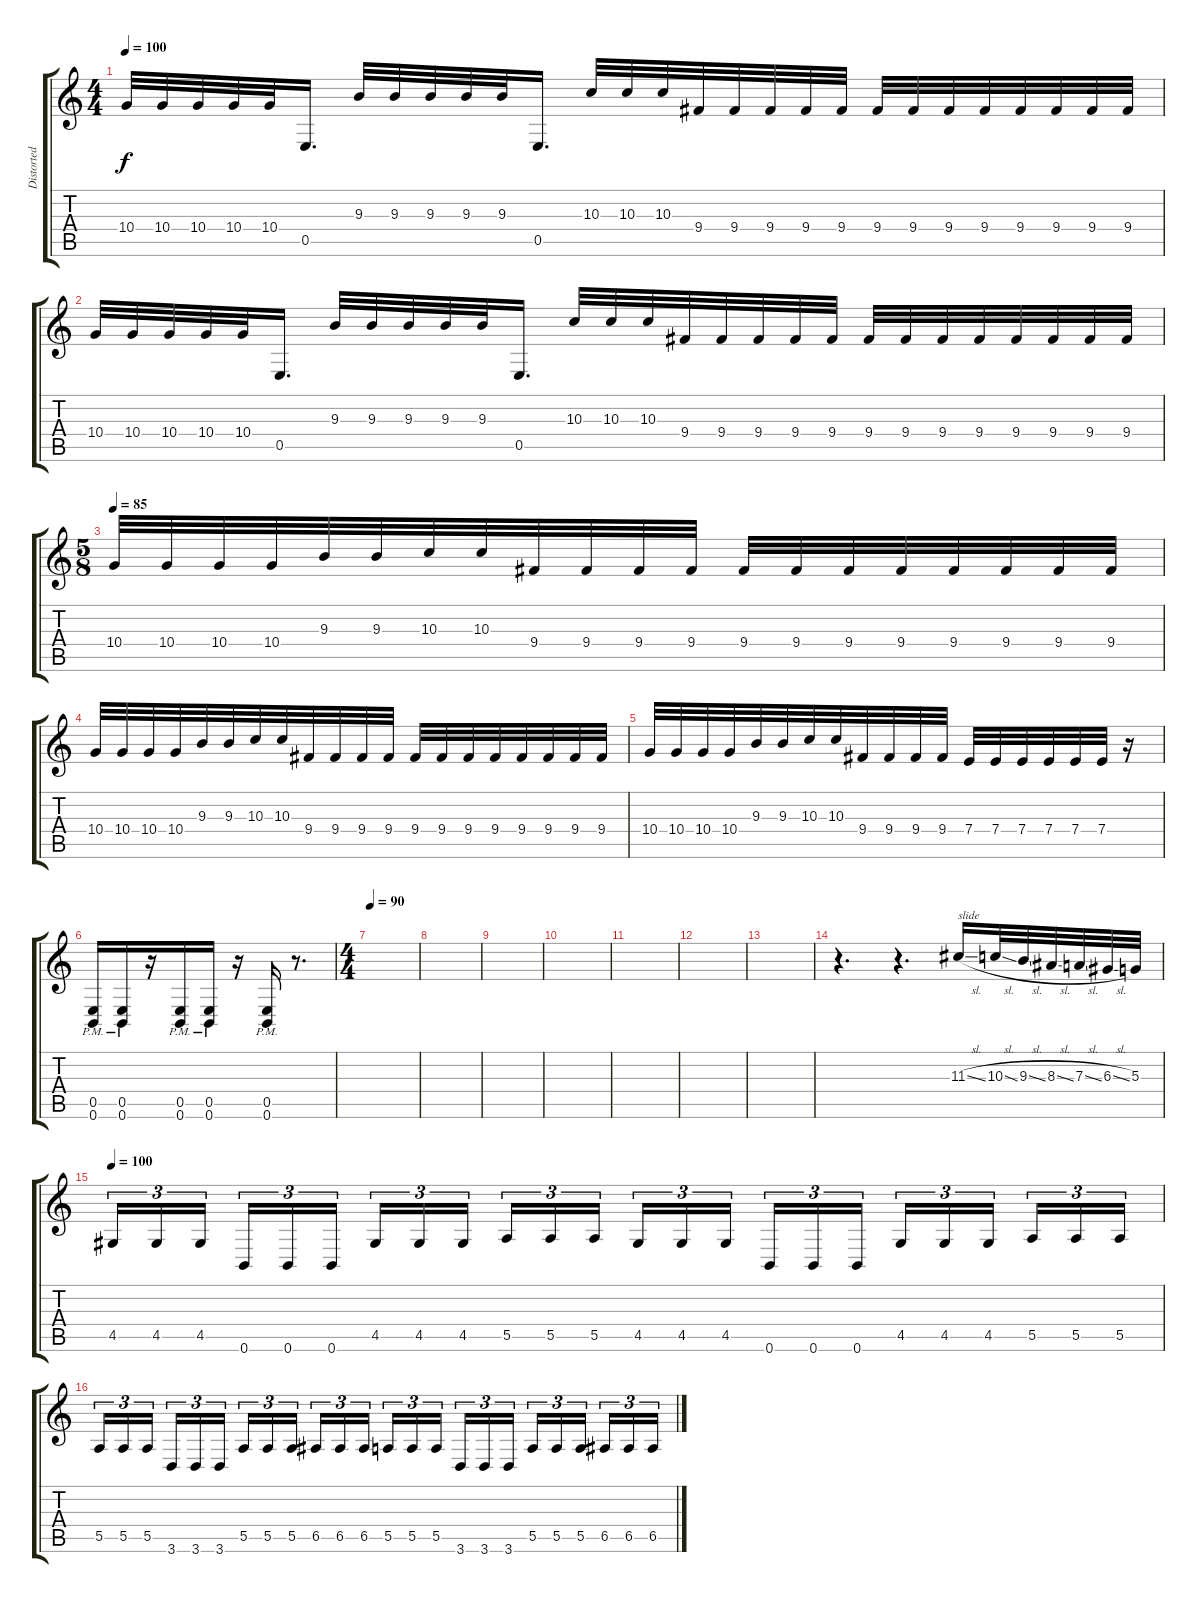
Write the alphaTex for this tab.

\track ("Distorted Guitar 1" "Distorted ") {instrument distortionguitar}
\staff {score tabs}
\tuning (B3 Gb3 D3 A2 E2 B1) {hide}
\ts (4 4)
\tempo 100
\clef g2
\ks c
10.4.32{dy f} 10.4.32 10.4.32 10.4.32 10.4.32 0.5.16{d} 9.3.32 9.3.32 9.3.32 9.3.32 9.3.32 0.5.16{d} 10.3.32 10.3.32 10.3.32 9.4.32 9.4.32 9.4.32 9.4.32 9.4.32 9.4.32 9.4.32 9.4.32 9.4.32 9.4.32 9.4.32 9.4.32 9.4.32 |
10.4.32 10.4.32 10.4.32 10.4.32 10.4.32 0.5.16{d} 9.3.32 9.3.32 9.3.32 9.3.32 9.3.32 0.5.16{d} 10.3.32 10.3.32 10.3.32 9.4.32 9.4.32 9.4.32 9.4.32 9.4.32 9.4.32 9.4.32 9.4.32 9.4.32 9.4.32 9.4.32 9.4.32 9.4.32 |
\ts (5 8)
\tempo 85
10.4.32 10.4.32 10.4.32 10.4.32 9.3.32 9.3.32 10.3.32 10.3.32 9.4.32 9.4.32 9.4.32 9.4.32 9.4.32 9.4.32 9.4.32 9.4.32 9.4.32 9.4.32 9.4.32 9.4.32 |
10.4.32 10.4.32 10.4.32 10.4.32 9.3.32 9.3.32 10.3.32 10.3.32 9.4.32 9.4.32 9.4.32 9.4.32 9.4.32 9.4.32 9.4.32 9.4.32 9.4.32 9.4.32 9.4.32 9.4.32 |
10.4.32 10.4.32 10.4.32 10.4.32 9.3.32 9.3.32 10.3.32 10.3.32 9.4.32 9.4.32 9.4.32 9.4.32 7.4.32 7.4.32 7.4.32 7.4.32 7.4.32 7.4.32 r.16 |
(0.5{pm} 0.6{pm}).16 (0.5{pm} 0.6{pm}).16 r.16 (0.5{pm} 0.6{pm}).16 (0.5{pm} 0.6{pm}).16 r.16 (0.5{pm} 0.6{pm}).16 r.8{d} |
\ts (4 4)
\tempo 90
|
|
|
|
|
|
|
r.4{d} r.4{d} 11.3{sl}.16{txt "slide"} 10.3{sl}.32 9.3{sl}.32 8.3{sl}.32 7.3{sl}.32 6.3{sl}.32 5.3.32 |
\tempo 100
4.5.16{tu (3 2)} 4.5.16{tu (3 2)} 4.5.16{tu (3 2) beam splitsecondary} 0.6.16{tu (3 2)} 0.6.16{tu (3 2)} 0.6.16{tu (3 2)} 4.5.16{tu (3 2)} 4.5.16{tu (3 2)} 4.5.16{tu (3 2) beam splitsecondary} 5.5.16{tu (3 2)} 5.5.16{tu (3 2)} 5.5.16{tu (3 2)} 4.5.16{tu (3 2)} 4.5.16{tu (3 2)} 4.5.16{tu (3 2) beam splitsecondary} 0.6.16{tu (3 2)} 0.6.16{tu (3 2)} 0.6.16{tu (3 2)} 4.5.16{tu (3 2)} 4.5.16{tu (3 2)} 4.5.16{tu (3 2) beam splitsecondary} 5.5.16{tu (3 2)} 5.5.16{tu (3 2)} 5.5.16{tu (3 2)} |
5.5.16{tu (3 2)} 5.5.16{tu (3 2)} 5.5.16{tu (3 2) beam splitsecondary} 3.6.16{tu (3 2)} 3.6.16{tu (3 2)} 3.6.16{tu (3 2)} 5.5.16{tu (3 2)} 5.5.16{tu (3 2)} 5.5.16{tu (3 2) beam splitsecondary} 6.5.16{tu (3 2)} 6.5.16{tu (3 2)} 6.5.16{tu (3 2)} 5.5.16{tu (3 2)} 5.5.16{tu (3 2)} 5.5.16{tu (3 2) beam splitsecondary} 3.6.16{tu (3 2)} 3.6.16{tu (3 2)} 3.6.16{tu (3 2)} 5.5.16{tu (3 2)} 5.5.16{tu (3 2)} 5.5.16{tu (3 2) beam splitsecondary} 6.5.16{tu (3 2)} 6.5.16{tu (3 2)} 6.5.16{tu (3 2)}
